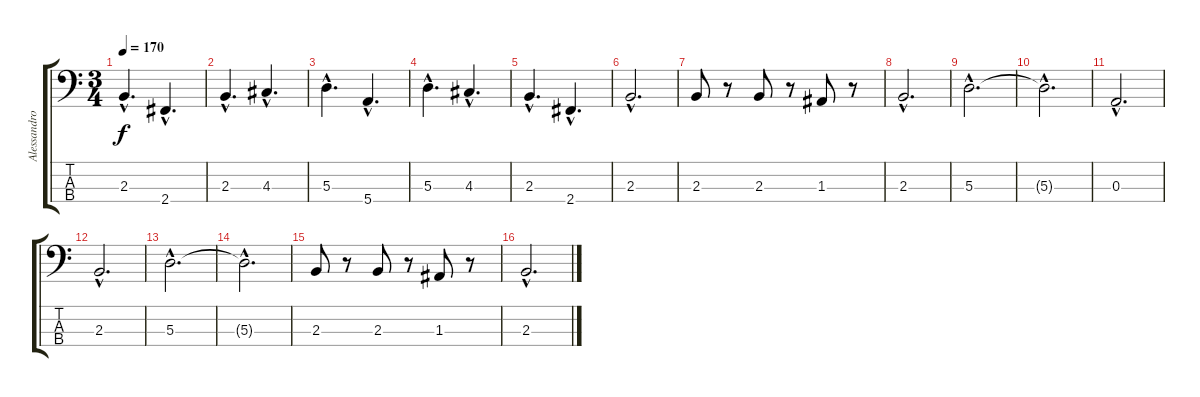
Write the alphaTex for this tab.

\track ("Alessandro Lotta - Bass" "Alessandro") {instrument electricbassfinger}
\staff {score tabs}
\tuning (G2 D2 A1 E1) {hide}
\ts (3 4)
\tempo 170
\clef f4
\ks c
2.3{hac}.4{d dy f} 2.4{hac}.4{d} |
2.3{hac}.4{d} 4.3{hac}.4{d} |
5.3{hac}.4{d} 5.4{hac}.4{d} |
5.3{hac}.4{d} 4.3{hac}.4{d} |
2.3{hac}.4{d} 2.4{hac}.4{d} |
2.3{hac}.2{d} |
2.3.8 r.8 2.3.8 r.8 1.3.8 r.8 |
2.3{hac}.2{d} |
5.3{hac}.2{d} |
5.3{hac t}.2{d} |
0.3{hac}.2{d} |
2.3{hac}.2{d} |
5.3{hac}.2{d} |
5.3{hac t}.2{d} |
2.3.8 r.8 2.3.8 r.8 1.3.8 r.8 |
2.3{hac}.2{d}
